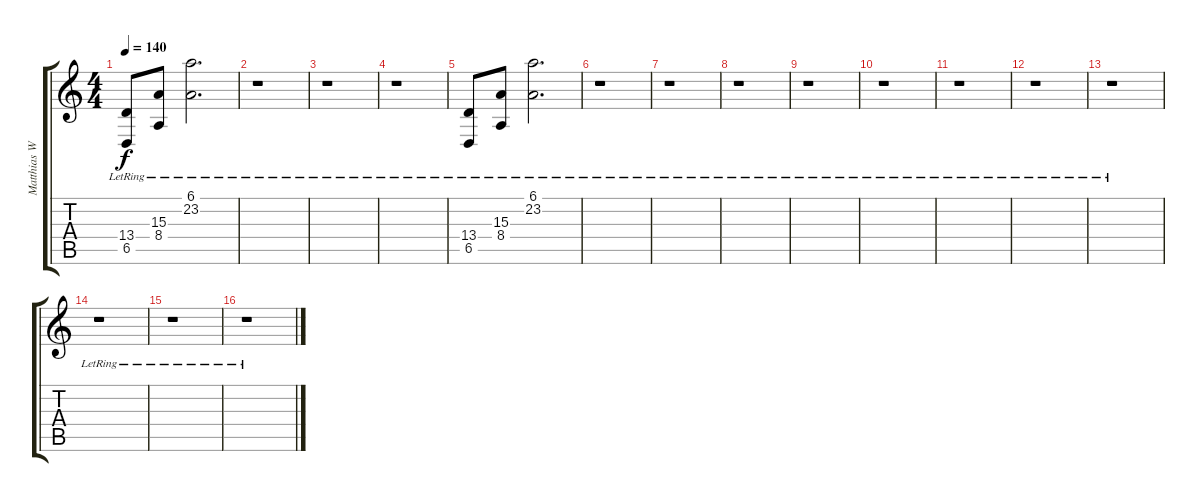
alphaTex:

\track ("Matthias Wiesner" "Matthias W") {instrument honkytonkpiano}
\staff {score tabs}
\tuning (Eb4 Bb3 Gb3 Db3 Ab2 Eb2) {hide}
\ts (4 4)
\tempo 140
\clef g2
\ks c
(13.4 6.5{lr}).8{dy f volume 10 instrument honkytonkpiano} (15.3 8.4{lr}).8 (6.1{lr} 23.2).2{d} |
r.1 |
r.1 |
r.1 |
(13.4 6.5{lr}).8 (15.3 8.4{lr}).8 (6.1{lr} 23.2).2{d} |
r.1 |
r.1 |
r.1 |
r.1 |
r.1 |
r.1 |
r.1 |
r.1 |
r.1 |
r.1 |
r.1
